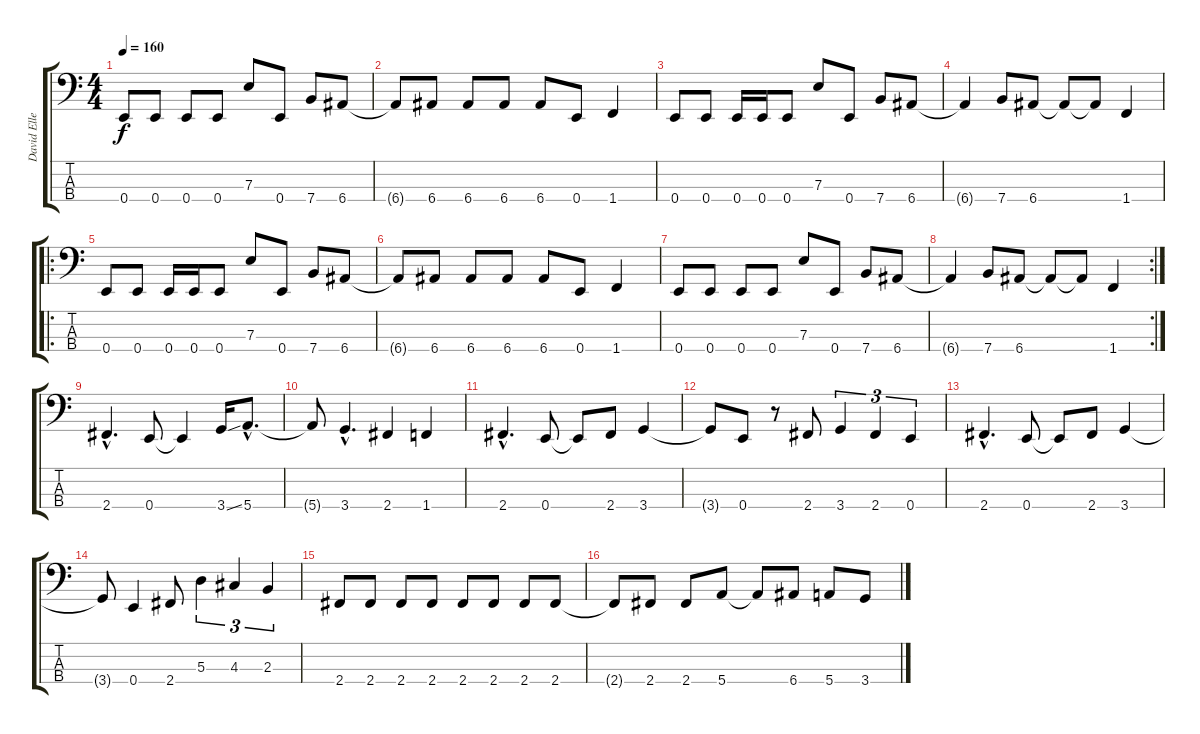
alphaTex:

\track ("David Ellefson" "David Elle") {instrument electricbasspick}
\staff {score tabs}
\tuning (G2 D2 A1 E1) {hide}
\ts (4 4)
\tempo 160
\clef f4
\ks c
0.4.8{dy f} 0.4.8 0.4.8 0.4.8 7.3.8 0.4.8 7.4.8 6.4.8 |
6.4{t}.8 6.4.8 6.4.8 6.4.8 6.4.8 0.4.8 1.4.4 |
0.4.8 0.4.8 0.4.16 0.4.16 0.4.8 7.3.8 0.4.8 7.4.8 6.4.8 |
6.4{t}.4 7.4.8 6.4.8 6.4{t}.8 6.4{t}.8 1.4.4 |
\ro
0.4.8 0.4.8 0.4.16 0.4.16 0.4.8 7.3.8 0.4.8 7.4.8 6.4.8 |
6.4{t}.8 6.4.8 6.4.8 6.4.8 6.4.8 0.4.8 1.4.4 |
0.4.8 0.4.8 0.4.8 0.4.8 7.3.8 0.4.8 7.4.8 6.4.8 |
\rc 2
6.4{t}.4 7.4.8 6.4.8 6.4{t}.8 6.4{t}.8 1.4.4 |
2.4{hac}.4{d} 0.4.8 0.4{t}.4 3.4{ss}.16 5.4{hac}.8{d} |
5.4{t}.8 3.4{hac}.4{d} 2.4.4 1.4.4 |
2.4{hac}.4{d} 0.4.8 0.4{t}.8 2.4.8 3.4.4 |
3.4{t}.8 0.4.8 r.8 2.4.8 3.4.4{tu (3 2)} 2.4.4{tu (3 2)} 0.4.4{tu (3 2)} |
2.4{hac}.4{d} 0.4.8 0.4{t}.8 2.4.8 3.4.4 |
3.4{t}.8 0.4.4 2.4.8 5.3.4{tu (3 2)} 4.3.4{tu (3 2)} 2.3.4{tu (3 2)} |
2.4.8 2.4.8 2.4.8 2.4.8 2.4.8 2.4.8 2.4.8 2.4.8 |
2.4{t}.8 2.4.8 2.4.8 5.4.8 5.4{t}.8 6.4.8 5.4.8 3.4.8
